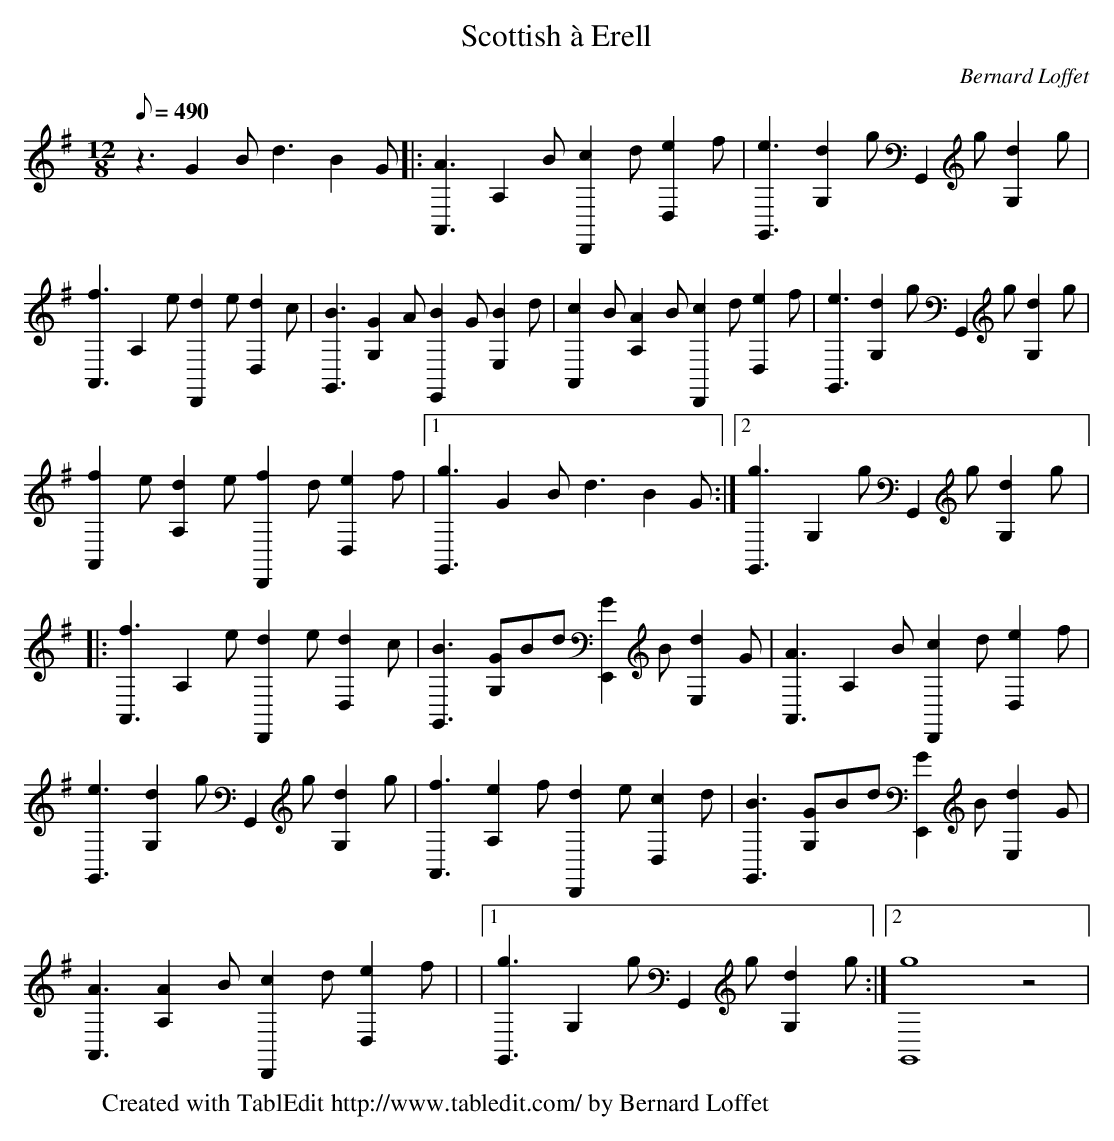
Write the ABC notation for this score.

X:1
T:Scottish à Erell
C:Bernard Loffet
L:1/8
Q:490
M:12/8
K:G
 z3 G2B d3 B2G |: [A3A,,3] A,2B [c2D,,2]d [e2D,2]f | [e3G,,3] [d2G,2]g G,,2g [d2G,2]g | [f3A,,3] A,2e [d2D,,2]e [d2D,2]c | \
 [B3G,,3] [G2G,2]A [B2E,,2]G [B2E,2]d | [c2A,,2]B [A2A,2]B [c2D,,2]d [e2D,2]f | [e3G,,3] [d2G,2]g G,,2g [d2G,2]g | \
 [f2A,,2]e [d2A,2]e [f2D,,2]d [e2D,2]f |1 [g3G,,3] G2B d3 B2G :|2 [g3G,,3] G,2g G,,2g [d2G,2]g |: [f3A,,3] A,2e [d2D,,2]e [d2D,2]c | \
 [B3G,,3] [GG,]Bd [G2E,,2]B [d2E,2]G | [A3A,,3] A,2B [c2D,,2]d [e2D,2]f | [e3G,,3] [d2G,2]g G,,2g [d2G,2]g | \
 [f3A,,3] [e2A,2]f [d2D,,2]e [c2D,2]d | [B3G,,3] [GG,]Bd [G2E,,2]B [d2E,2]G | [A3A,,3] [A2A,2]B [c2D,,2]d [e2D,2]f | \
|1 [g3G,,3] G,2g G,,2g [d2G,2]g :|2 [g8G,,8]z4 | \
W:Created with TablEdit http://www.tabledit.com/ by Bernard Loffet
